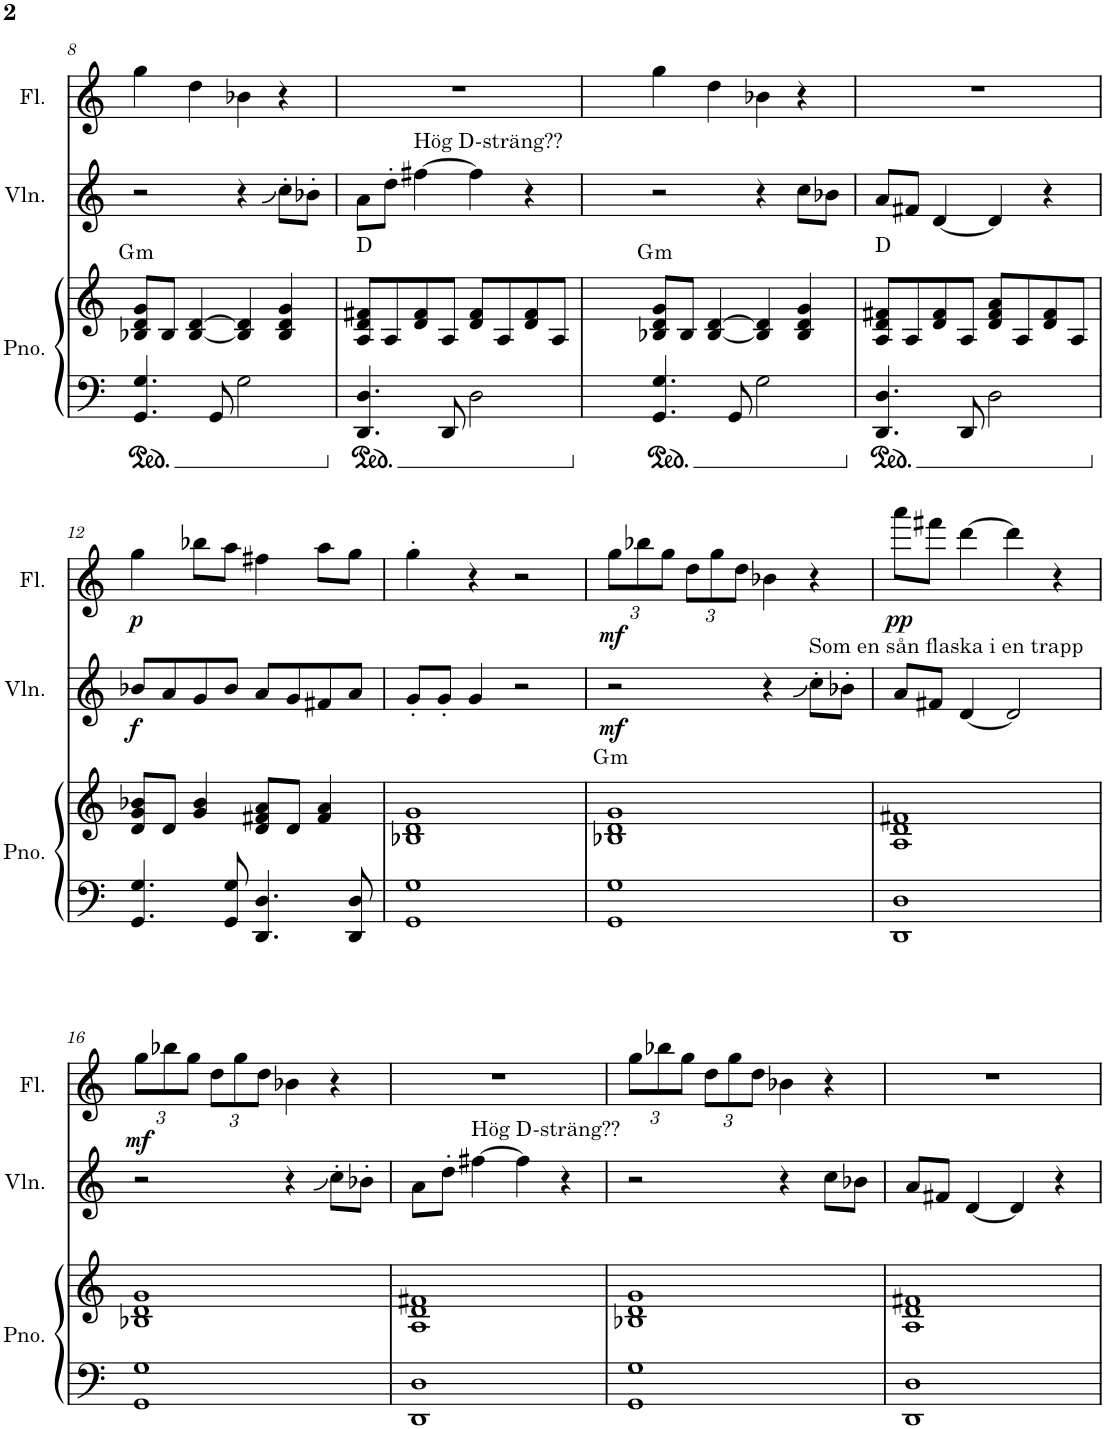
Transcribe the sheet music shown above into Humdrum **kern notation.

**kern	**kern	**harte	**kern	**dynam	**kern	**dynam
*part3	*part3	*part3	*part2	*part2	*part1	*part1
*staff4	*staff3	*	*staff2	*staff2	*staff1	*staff1
*I"Piano	*	*	*I"Violin	*	*I"Flute	*
*I'Pno.	*	*	*I'Vln.	*	*I'Fl.	*
!!LO:PB:g=z
*clefF4	*clefG2	*	*clefG2	*	*clefG2	*
*k[]	*k[]	*	*k[]	*	*k[]	*
*M4/4	*M4/4	*	*M4/4	*	*M4/4	*
=8	=8	=8	=8	=8	=8	=8
!	!	!LO:H:kt=m	!	!	!	!
4.GG/ 4.G/	8B-X/ 8d/ 8g/L	G:min	2r	.	4gg\	.
.	8B-/J	.	.	.	.	.
.	[4B-/ [4d/	.	.	.	4dd\	.
8GG/	.	.	.	.	.	.
2G\	4B-/] 4d/]	.	4r	.	4b-X\	.
.	4B-/ 4d/ 4g/	.	8cc'\L	.	4r	.
.	.	.	8b-X'\J	.	.	.
=9	=9	=9	=9	=9	=9	=9
4.DD/ 4.D/	8A/ 8d/ 8f#X/L	D:maj	8a\L	.	1r	.
.	8A/	.	8dd'\J	.	.	.
!	!	!	!LO:TX:a:t=Hög D-sträng??	!	!	!
.	8d/ 8f#/	.	[4ff#X\	.	.	.
8DD/	8A/J	.	.	.	.	.
2D\	8d/ 8f#/L	.	4ff#\]	.	.	.
.	8A/	.	.	.	.	.
.	8d/ 8f#/	.	4r	.	.	.
.	8A/J	.	.	.	.	.
=10	=10	=10	=10	=10	=10	=10
!	!	!LO:H:kt=m	!	!	!	!
4.GG/ 4.G/	8B-X/ 8d/ 8g/L	G:min	2r	.	4gg\	.
.	8B-/J	.	.	.	.	.
.	[4B-/ [4d/	.	.	.	4dd\	.
8GG/	.	.	.	.	.	.
2G\	4B-/] 4d/]	.	4r	.	4b-X\	.
.	4B-/ 4d/ 4g/	.	8cc\L	.	4r	.
.	.	.	8b-X\J	.	.	.
=11	=11	=11	=11	=11	=11	=11
4.DD/ 4.D/	8A/ 8d/ 8f#X/L	D:maj	8a/L	.	1r	.
.	8A/	.	8f#X/J	.	.	.
.	8d/ 8f#/	.	[4d/	.	.	.
8DD/	8A/J	.	.	.	.	.
2D\	8d/ 8f#/ 8a/L	.	4d/]	.	.	.
.	8A/	.	.	.	.	.
.	8d/ 8f#/	.	4r	.	.	.
.	8A/J	.	.	.	.	.
!!LO:LB:g=z
=12	=12	=12	=12	=12	=12	=12
!	!	!	!	!LO:DY:b	!	!LO:DY:b
4.GG/ 4.G/	8d/ 8g/ 8b-X/L	.	8b-X/L	f	4gg\	p
.	8d/J	.	8a/	.	.	.
.	4g/ 4b-/	.	8g/	.	8bb-X\L	.
8GG/ 8G/	.	.	8b-/J	.	8aa\J	.
4.DD/ 4.D/	8d/ 8f#X/ 8a/L	.	8a/L	.	4ff#X\	.
.	8d/J	.	8g/	.	.	.
.	4f#/ 4a/	.	8f#X/	.	8aa\L	.
8DD/ 8D/	.	.	8a/J	.	8gg\J	.
=13	=13	=13	=13	=13	=13	=13
1GG 1G	1B-X 1d 1g	.	8g'/L	.	4gg'\	.
.	.	.	8g'/J	.	.	.
.	.	.	4g/	.	4r	.
.	.	.	2r	.	2r	.
=14	=14	=14	=14	=14	=14	=14
*	*	*	*	*	*Xbrackettup	*
!	!	!LO:H:kt=m	!	!LO:DY:b	!	!LO:DY:b
1GG 1G	1B-X 1d 1g	G:min	2r	mf	12gg\L	mf
.	.	.	.	.	12bb-X\	.
.	.	.	.	.	12gg\J	.
.	.	.	.	.	12dd\L	.
.	.	.	.	.	12gg\	.
.	.	.	.	.	12dd\J	.
.	.	.	4r	.	4b-X\	.
!	!	!	!LO:TX:a:t=Som en sån flaska i en trapp	!	!	!
.	.	.	8cc'\L	.	4r	.
.	.	.	8b-X'\J	.	.	.
=15	=15	=15	=15	=15	=15	=15
!	!	!	!	!	!	!LO:DY:b
1DD 1D	1A 1d 1f#X	.	8a/L	.	8aaa\L	pp
.	.	.	8f#X/J	.	8fff#X\J	.
.	.	.	[4d/	.	[4ddd\	.
.	.	.	2d/]	.	4ddd\]	.
.	.	.	.	.	4r	.
!!LO:LB:g=z
=16	=16	=16	=16	=16	=16	=16
!	!	!	!	!	!	!LO:DY:b
1GG 1G	1B-X 1d 1g	.	2r	.	12gg\L	mf
.	.	.	.	.	12bb-X\	.
.	.	.	.	.	12gg\J	.
.	.	.	.	.	12dd\L	.
.	.	.	.	.	12gg\	.
.	.	.	.	.	12dd\J	.
.	.	.	4r	.	4b-X\	.
.	.	.	8cc'\L	.	4r	.
.	.	.	8b-X'\J	.	.	.
=17	=17	=17	=17	=17	=17	=17
1DD 1D	1A 1d 1f#X	.	8a\L	.	1r	.
.	.	.	8dd'\J	.	.	.
!	!	!	!LO:TX:a:t=Hög D-sträng??	!	!	!
.	.	.	[4ff#X\	.	.	.
.	.	.	4ff#\]	.	.	.
.	.	.	4r	.	.	.
=18	=18	=18	=18	=18	=18	=18
1GG 1G	1B-X 1d 1g	.	2r	.	12gg\L	.
.	.	.	.	.	12bb-X\	.
.	.	.	.	.	12gg\J	.
.	.	.	.	.	12dd\L	.
.	.	.	.	.	12gg\	.
.	.	.	.	.	12dd\J	.
.	.	.	4r	.	4b-X\	.
.	.	.	8cc\L	.	4r	.
.	.	.	8b-X\J	.	.	.
=19	=19	=19	=19	=19	=19	=19
1DD 1D	1A 1d 1f#X	.	8a/L	.	1r	.
.	.	.	8f#X/J	.	.	.
.	.	.	[4d/	.	.	.
.	.	.	4d/]	.	.	.
.	.	.	4r	.	.	.
=	=	=	=	=	=	=
*-	*-	*-	*-	*-	*-	*-
